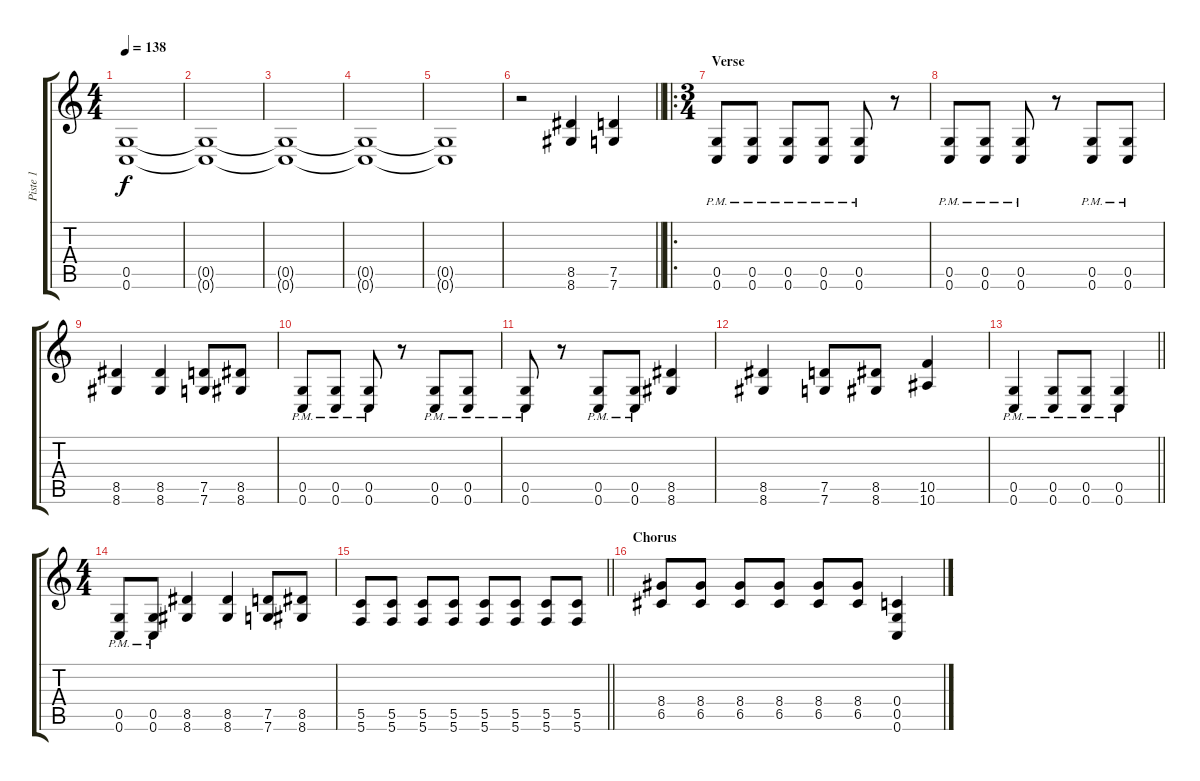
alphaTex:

\track ("Piste 1" "Piste 1") {instrument distortionguitar}
\staff {score tabs}
\tuning (D4 A3 F3 C3 G2 C2) {hide}
\ts (4 4)
\tempo 138
\clef g2
\ks c
(0.5{t} 0.6{t}).1{dy f} |
(0.5{t} 0.6{t}).1 |
(0.5{t} 0.6{t}).1 |
(0.5{t} 0.6{t}).1 |
(0.5{t} 0.6{t}).1 |
\barLineRight lightlight
r.2 (8.5 8.6).4 (7.5 7.6).4 |
\ro
\ts (3 4)
\section ("" "Verse")
(0.5{pm} 0.6{pm}).8 (0.5{pm} 0.6{pm}).8 (0.5{pm} 0.6{pm}).8 (0.5{pm} 0.6{pm}).8 (0.5{pm} 0.6{pm}).8 r.8 |
(0.5{pm} 0.6{pm}).8 (0.5{pm} 0.6{pm}).8 (0.5{pm} 0.6{pm}).8 r.8 (0.5{pm} 0.6{pm}).8 (0.5{pm} 0.6{pm}).8 |
(8.5 8.6).4 (8.5 8.6).4 (7.5 7.6).8 (8.5 8.6).8 |
(0.5{pm} 0.6{pm}).8 (0.5{pm} 0.6{pm}).8 (0.5{pm} 0.6{pm}).8 r.8 (0.5{pm} 0.6{pm}).8 (0.5{pm} 0.6{pm}).8 |
(0.5{pm} 0.6{pm}).8 r.8 (0.5{pm} 0.6{pm}).8 (0.5{pm} 0.6{pm}).8 (8.5 8.6).4 |
(8.5 8.6).4 (7.5 7.6).8 (8.5 8.6).8 (10.5 10.6).4 |
\barLineRight lightlight
(0.5{pm} 0.6{pm}).4 (0.5{pm} 0.6{pm}).8 (0.5{pm} 0.6{pm}).8 (0.5{pm} 0.6{pm}).4 |
\ts (4 4)
(0.5{pm} 0.6{pm}).8 (0.5{pm} 0.6{pm}).8 (8.5 8.6).4 (8.5 8.6).4 (7.5 7.6).8 (8.5 8.6).8 |
\barLineRight lightlight
(5.5 5.6).8 (5.5 5.6).8 (5.5 5.6).8 (5.5 5.6).8 (5.5 5.6).8 (5.5 5.6).8 (5.5 5.6).8 (5.5 5.6).8 |
\section ("" "Chorus")
(8.4 6.5).8 (8.4 6.5).8 (8.4 6.5).8 (8.4 6.5).8 (8.4 6.5).8 (8.4 6.5).8 (0.4 0.5 0.6).4
